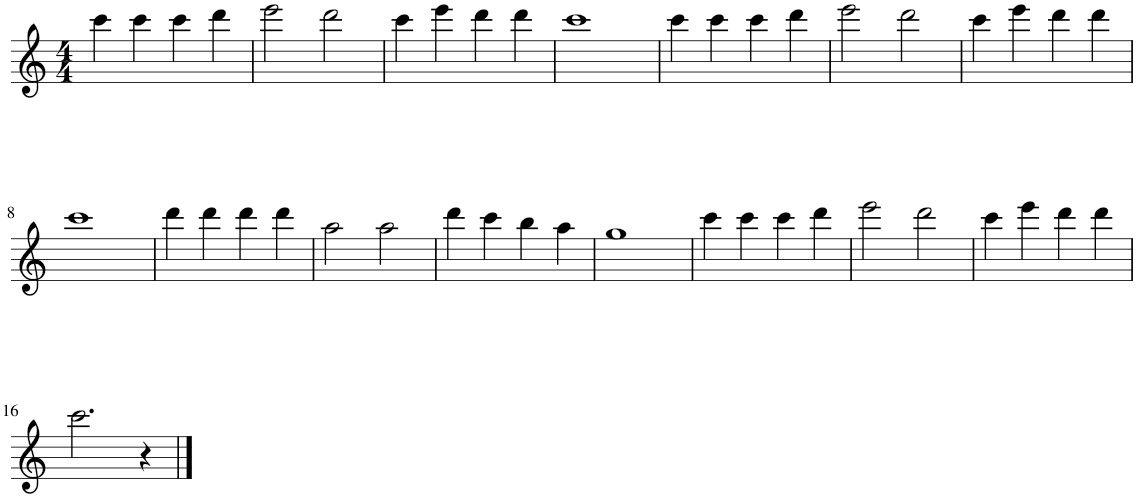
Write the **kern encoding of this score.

**kern
*part1
*staff1
*I"Flute, Flute
*clefG2
*k[]
*M4/4
=1
4ccc\
4ccc\
4ccc\
4ddd\
=2
2eee\
2ddd\
=3
4ccc\
4eee\
4ddd\
4ddd\
=4
1ccc
=5
4ccc\
4ccc\
4ccc\
4ddd\
=6
2eee\
2ddd\
=7
4ccc\
4eee\
4ddd\
4ddd\
!!LO:LB:g=z
=8
1ccc
=9
4ddd\
4ddd\
4ddd\
4ddd\
=10
2aa\
2aa\
=11
4ddd\
4ccc\
4bb\
4aa\
=12
1gg
=13
4ccc\
4ccc\
4ccc\
4ddd\
=14
2eee\
2ddd\
=15
4ccc\
4eee\
4ddd\
4ddd\
!!LO:LB:g=z
=16
2.ccc\
4r
==
*-
